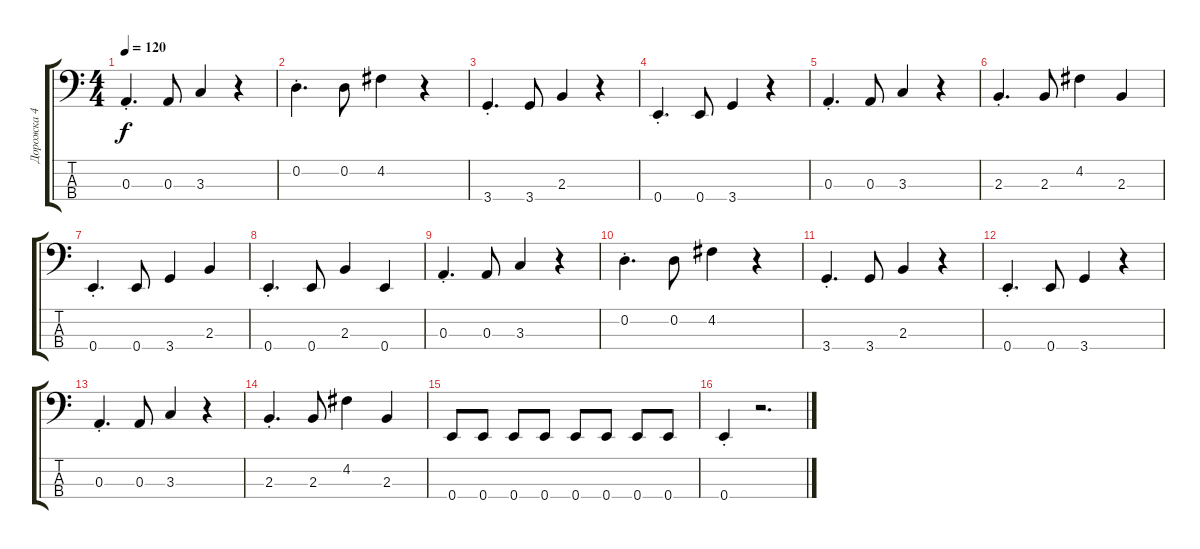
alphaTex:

\track ("Дорожка 4" "Дорожка 4") {instrument electricbassfinger}
\staff {score tabs}
\tuning (G2 D2 A1 E1) {hide}
\ts (4 4)
\tempo 120
\clef f4
\ks c
0.3{st}.4{d dy f} 0.3.8 3.3.4 r.4 |
0.2{st}.4{d} 0.2.8 4.2.4 r.4 |
3.4{st}.4{d} 3.4.8 2.3.4 r.4 |
0.4{st}.4{d} 0.4.8 3.4.4 r.4 |
0.3{st}.4{d} 0.3.8 3.3.4 r.4 |
2.3{st}.4{d} 2.3.8 4.2.4 2.3.4 |
0.4{st}.4{d} 0.4.8 3.4.4 2.3.4 |
0.4{st}.4{d} 0.4.8 2.3.4 0.4.4 |
0.3{st}.4{d} 0.3.8 3.3.4 r.4 |
0.2{st}.4{d} 0.2.8 4.2.4 r.4 |
3.4{st}.4{d} 3.4.8 2.3.4 r.4 |
0.4{st}.4{d} 0.4.8 3.4.4 r.4 |
0.3{st}.4{d} 0.3.8 3.3.4 r.4 |
2.3{st}.4{d} 2.3.8 4.2.4 2.3.4 |
0.4.8 0.4.8 0.4.8 0.4.8 0.4.8 0.4.8 0.4.8 0.4.8 |
0.4{st}.4 r.2{d}
